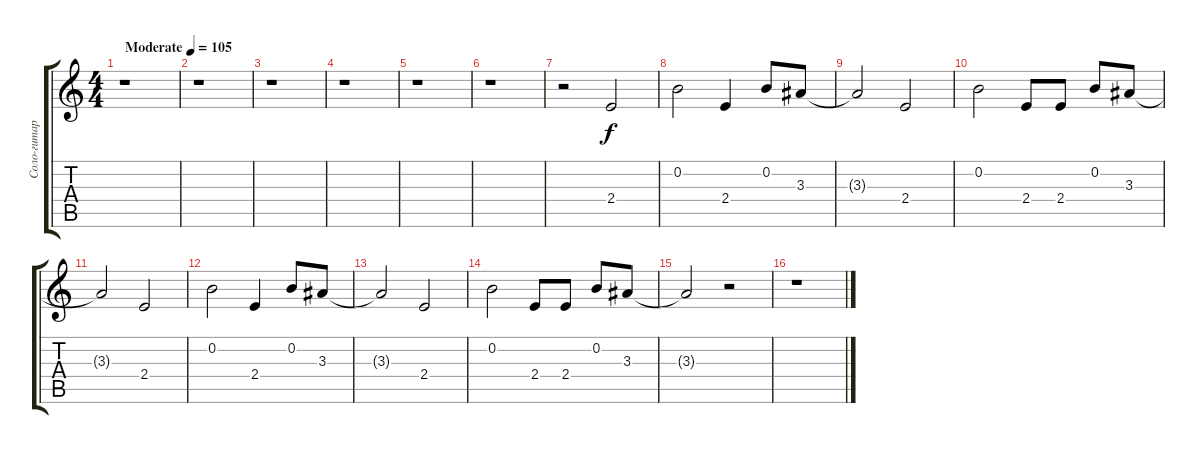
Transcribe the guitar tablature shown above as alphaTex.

\track ("Соло-гитара" "Соло-гитар") {instrument distortionguitar}
\staff {score tabs}
\tuning (E4 B3 G3 D3 A2 E2) {hide}
\ts (4 4)
\tempo (105 "Moderate")
\clef g2
\ks c
r.1{dy f instrument distortionguitar} |
r.1 |
r.1 |
r.1 |
r.1 |
r.1 |
r.2 2.4.2 |
0.2.2 2.4.4 0.2.8 3.3.8 |
3.3{t}.2 2.4.2 |
0.2.2 2.4.8 2.4.8 0.2.8 3.3.8 |
3.3{t}.2 2.4.2 |
0.2.2 2.4.4 0.2.8 3.3.8 |
3.3{t}.2 2.4.2 |
0.2.2 2.4.8 2.4.8 0.2.8 3.3.8 |
3.3{t}.2 r.2 |
r.1
